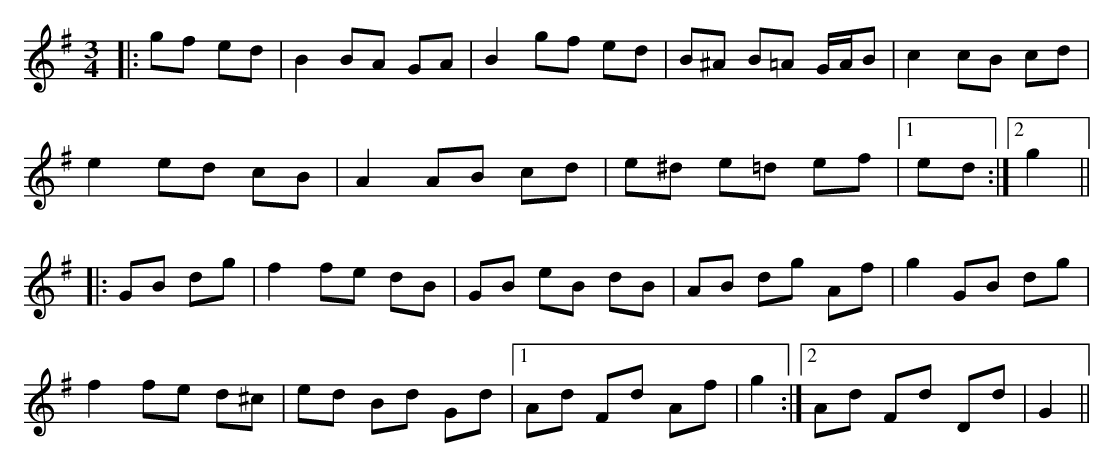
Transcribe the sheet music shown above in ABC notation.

X:1
M:3/4
K:G
|:gf ed|B2 BA GA|B2 gf ed|B^A B=A G/A/B|c2 cB cd|
e2 ed cB|A2 AB cd|e^d e=d ef|1 ed:|2 g2||
|:GB dg|f2 fe dB|GB eB dB|AB dg Af|g2 GB dg|
f2 fe d^c|ed Bd Gd|1 Ad Fd Af|g2:|2 Ad Fd Dd|G2||
